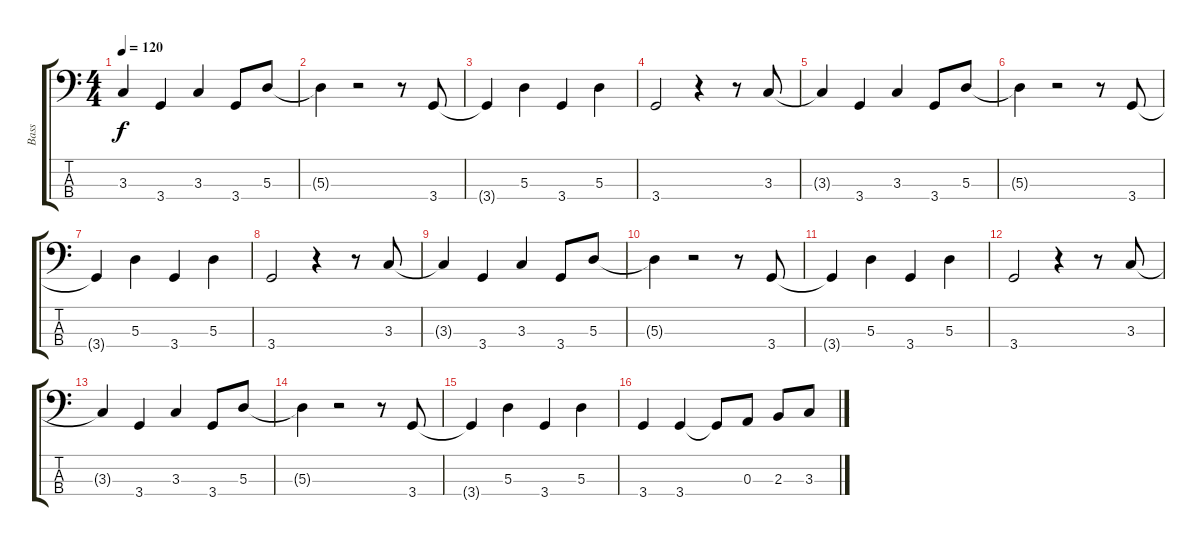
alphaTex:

\track ("Bass" "Bass") {instrument electricbasspick}
\staff {score tabs}
\tuning (G2 D2 A1 E1) {hide}
\ts (4 4)
\tempo 120
\clef f4
\ks c
3.3{t}.4{dy f} 3.4.4 3.3.4 3.4.8 5.3.8 |
5.3{t}.4 r.2 r.8 3.4.8 |
3.4{t}.4 5.3.4 3.4.4 5.3.4 |
3.4.2 r.4 r.8 3.3.8 |
3.3{t}.4 3.4.4 3.3.4 3.4.8 5.3.8 |
5.3{t}.4 r.2 r.8 3.4.8 |
3.4{t}.4 5.3.4 3.4.4 5.3.4 |
3.4.2 r.4 r.8 3.3.8 |
3.3{t}.4 3.4.4 3.3.4 3.4.8 5.3.8 |
5.3{t}.4 r.2 r.8 3.4.8 |
3.4{t}.4 5.3.4 3.4.4 5.3.4 |
3.4.2 r.4 r.8 3.3.8 |
3.3{t}.4 3.4.4 3.3.4 3.4.8 5.3.8 |
5.3{t}.4 r.2 r.8 3.4.8 |
3.4{t}.4 5.3.4 3.4.4 5.3.4 |
3.4.4 3.4.4 3.4{t}.8 0.3.8 2.3.8 3.3.8
